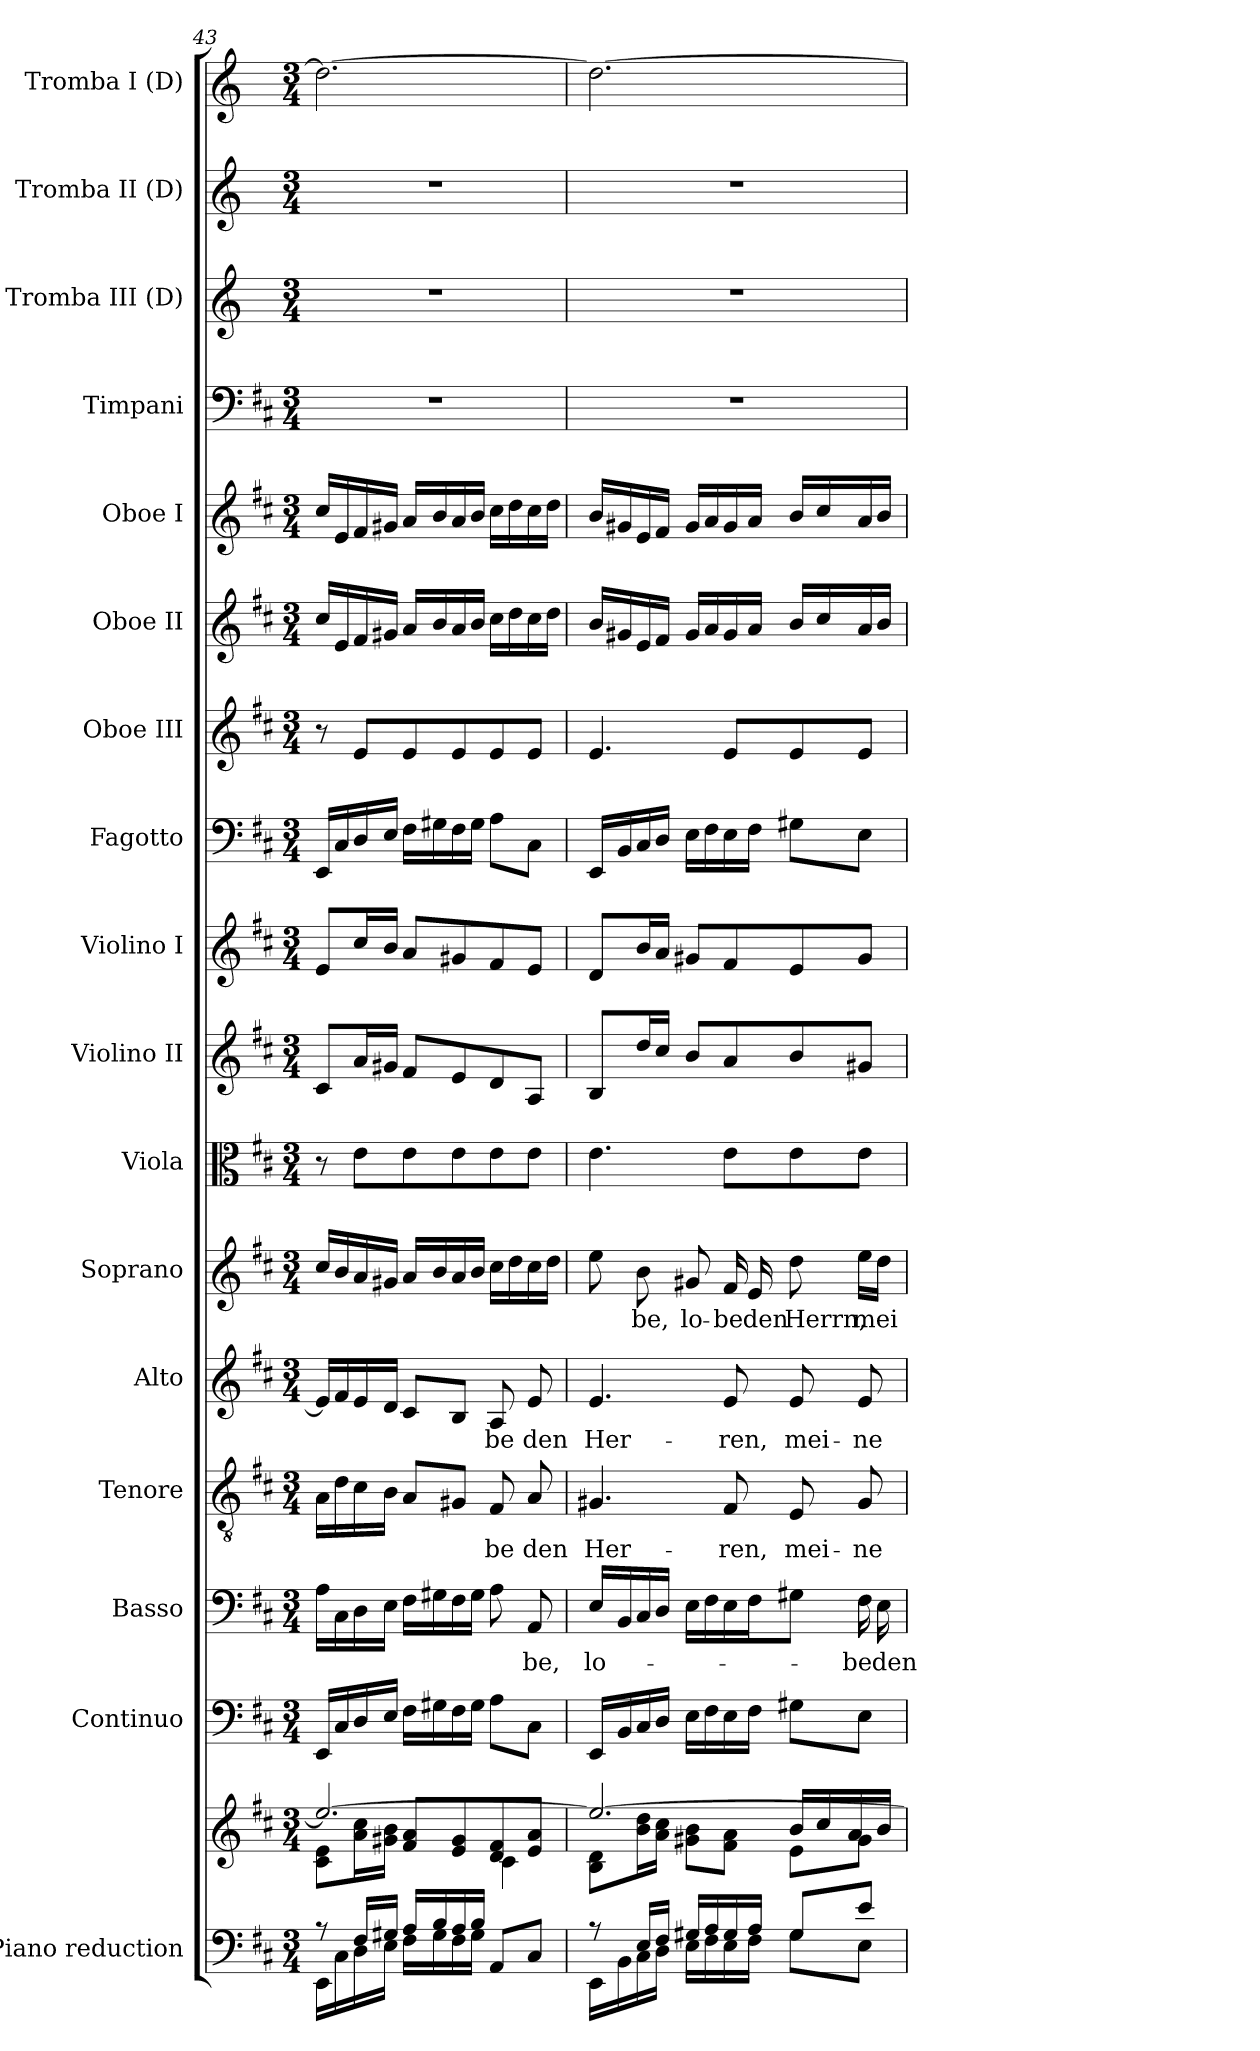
**kern	**kern	**kern	**kern	**text	**kern	**text	**kern	**text	**kern	**text	**kern	**kern	**kern	**kern	**kern	**kern	**kern	**kern	**kern	**kern	**kern
*part17	*part17	*part16	*part15	*part15	*part14	*part14	*part13	*part13	*part12	*part12	*part11	*part10	*part9	*part8	*part7	*part6	*part5	*part4	*part3	*part2	*part1
*staff18	*staff17	*staff16	*staff15	*staff15	*staff14	*staff14	*staff13	*staff13	*staff12	*staff12	*staff11	*staff10	*staff9	*staff8	*staff7	*staff6	*staff5	*staff4	*staff3	*staff2	*staff1
*I"Piano reduction	*	*I"Continuo	*I"Basso	*	*I"Tenore	*	*I"Alto	*	*I"Soprano	*	*I"Viola	*I"Violino II	*I"Violino I	*I"Fagotto	*I"Oboe III	*I"Oboe II	*I"Oboe I	*I"Timpani	*I"Tromba III (D)	*I"Tromba II (D)	*I"Tromba I (D)
*I'Pno	*	*	*	*	*	*	*	*	*	*	*	*	*	*	*I'Ob	*I'Ob	*I'Ob	*I'Timp	*	*	*
!!LO:PB:g=z
*clefF4	*clefG2	*clefF4	*clefF4	*	*clefGv2	*	*clefG2	*	*clefG2	*	*clefC3	*clefG2	*clefG2	*clefF4	*clefG2	*clefG2	*clefG2	*clefF4	*clefG2	*clefG2	*clefG2
*	*	*	*	*	*	*	*	*	*	*	*	*	*	*	*	*	*	*	*ITrd-1c-2	*ITrd-1c-2	*ITrd-1c-2
*k[f#c#]	*k[f#c#]	*k[f#c#]	*k[f#c#]	*	*k[f#c#]	*	*k[f#c#]	*	*k[f#c#]	*	*k[f#c#]	*k[f#c#]	*k[f#c#]	*k[f#c#]	*k[f#c#]	*k[f#c#]	*k[f#c#]	*k[f#c#]	*k[f#c#]	*k[f#c#]	*k[f#c#]
*M3/4	*M3/4	*M3/4	*M3/4	*	*M3/4	*	*M3/4	*	*M3/4	*	*M3/4	*M3/4	*M3/4	*M3/4	*M3/4	*M3/4	*M3/4	*M3/4	*M3/4	*M3/4	*M3/4
=43	=43	=43	=43	=43	=43	=43	=43	=43	=43	=43	=43	=43	=43	=43	=43	=43	=43	=43	=43	=43	=43
*^	*^	*	*	*	*	*	*	*	*	*	*	*	*	*	*	*	*	*	*	*	*
*	*	*	*^	*	*	*	*	*	*	*	*	*	*	*	*	*	*	*	*	*	*	*	*
8r	16EE\LL	2.ee/_	8c#\ 8e\L	2ryy	16EE/LL	16A\LL	.	16A\LL	.	16e/LL]	.	16cc#/LL	.	8r	8c#/L	8e/L	16EE/LL	8r	16cc#/LL	16cc#/LL	2.r	2.r	2.r	2.ee\_
.	16C#\	.	.	.	16C#/	16C#\	.	16d\	.	16f#/	.	16b/	.	.	.	.	16C#/	.	16e/	16e/	.	.	.	.
16F#/LL	16D\	.	16a\ 16cc#\L	.	16D/	16D\	.	16c#\	.	16e/	.	16a/	.	8e\L	16a/L	16cc#/L	16D/	8e/L	16f#/	16f#/	.	.	.	.
16G#X/JJ	16E\JJ	.	16g#X\ 16b\JJ	.	16E/JJ	16E\JJ	.	16B\JJ	.	16d/JJ	.	16g#X/JJ	.	.	16g#X/JJ	16b/JJ	16E/JJ	.	16g#X/JJ	16g#X/JJ	.	.	.	.
16A/LL	16F#\LL	.	8f#/ 8a/L	.	16F#\LL	16F#\LL	.	8A/L	.	8c#/L	.	16a/LL	.	8e\	8f#/L	8a/L	16F#\LL	8e/	16a/LL	16a/LL	.	.	.	.
16B/	16G#\	.	.	.	16G#X\	16G#X\	.	.	.	.	.	16b/	.	.	.	.	16G#X\	.	16b/	16b/	.	.	.	.
16A/	16F#\	.	8e/ 8g#/	.	16F#\	16F#\	.	8G#X/J	.	8B/J	.	16a/	.	8e\	8e/	8g#X/	16F#\	8e/	16a/	16a/	.	.	.	.
16B/JJ	16G#\JJ	.	.	.	16G#\JJ	16G#\JJ	.	.	.	.	.	16b/JJ	.	.	.	.	16G#\JJ	.	16b/JJ	16b/JJ	.	.	.	.
!	!	!	!	!	!	!	!	!	!LO:LY:b	!	!LO:LY:b	!	!	!	!	!	!	!	!	!	!	!	!	!
4ryy	8AA/L	.	8d/ 8f#/	4c#\	8A\L	8A\	.	8F#/	be	8A/	be	16cc#\LL	.	8e\	8d/	8f#/	8A\L	8e/	16cc#\LL	16cc#\LL	.	.	.	.
.	.	.	.	.	.	.	.	.	.	.	.	16dd\	.	.	.	.	.	.	16dd\	16dd\	.	.	.	.
!	!	!	!	!	!	!	!LO:LY:b	!	!LO:LY:b	!	!LO:LY:b	!	!	!	!	!	!	!	!	!	!	!	!	!
.	8C#/J	.	8e/ 8a/J	.	8C#\J	8AA/	be,	8A/	den	8e/	den	16cc#\	.	8e\J	8A/J	8e/J	8C#\J	8e/J	16cc#\	16cc#\	.	.	.	.
.	.	.	.	.	.	.	.	.	.	.	.	16dd\JJ	.	.	.	.	.	.	16dd\JJ	16dd\JJ	.	.	.	.
=44	=44	=44	=44	=44	=44	=44	=44	=44	=44	=44	=44	=44	=44	=44	=44	=44	=44	=44	=44	=44	=44	=44	=44	=44
!	!	!	!	!	!	!	!LO:LY:b	!	!LO:LY:b	!	!LO:LY:b	!	!	!	!	!	!	!	!	!	!	!	!	!
8r	16EE\LL	2.ee/_	8B\ 8d\L	2ryy	16EE/LL	16E/LL	lo-	4.G#X/	Her-	4.e/	Her-	8ee\	.	4.e\	8B/L	8d/L	16EE/LL	4.e/	16b/LL	16b/LL	2.r	2.r	2.r	2.ee\_
.	16BB\	.	.	.	16BB/	16BB/	.	.	.	.	.	.	.	.	.	.	16BB/	.	16g#X/	16g#X/	.	.	.	.
!	!	!	!	!	!	!	!	!	!	!	!	!	!LO:LY:b	!	!	!	!	!	!	!	!	!	!	!
16E/LL	16C#\	.	16b\ 16dd\L	.	16C#/	16C#/	.	.	.	.	.	8b\	-be,	.	16dd/L	16b/L	16C#/	.	16e/	16e/	.	.	.	.
16F#/JJ	16D\JJ	.	16a\ 16cc#\JJ	.	16D/JJ	16D/JJ	.	.	.	.	.	.	.	.	16cc#/JJ	16a/JJ	16D/JJ	.	16f#/JJ	16f#/JJ	.	.	.	.
!	!	!	!	!	!	!	!	!	!	!	!	!	!LO:LY:b	!	!	!	!	!	!	!	!	!	!	!
16G#X/LL	16E\LL	.	8g#X\ 8b\L	.	16E\LL	16E\LL	.	.	.	.	.	8g#X/	lo-	.	8b/L	8g#X/L	16E\LL	.	16g#/LL	16g#/LL	.	.	.	.
16A/	16F#\	.	.	.	16F#\	16F#\	.	.	.	.	.	.	.	.	.	.	16F#\	.	16a/	16a/	.	.	.	.
!	!	!	!	!	!	!	!	!	!LO:LY:b	!	!LO:LY:b	!	!LO:LY:b	!	!	!	!	!	!	!	!	!	!	!
16G#/	16E\	.	8f#\ 8a\J	.	16E\	16E\	.	8F#/	ren,	8e/	ren,	16f#/	be	8e\L	8a/	8f#/	16E\	8e/L	16g#/	16g#/	.	.	.	.
!	!	!	!	!	!	!	!	!	!	!	!	!	!LO:LY:b	!	!	!	!	!	!	!	!	!	!	!
16A/JJ	16F#\JJ	.	.	.	16F#\JJ	16F#\J	.	.	.	.	.	16e/	den	.	.	.	16F#\JJ	.	16a/JJ	16a/JJ	.	.	.	.
!	!	!	!	!	!	!	!	!	!LO:LY:b	!	!LO:LY:b	!	!LO:LY:b	!	!	!	!	!	!	!	!	!	!	!
8G#/L	8G#\L	.	8e\L	16b/LL	8G#X\L	8G#X\J	.	8E/	mei-	8e/	mei-	8dd\	Herrn,	8e\	8b/	8e/	8G#X\L	8e/	16b/LL	16b/LL	.	.	.	.
.	.	.	.	16cc#/	.	.	.	.	.	.	.	.	.	.	.	.	.	.	16cc#/	16cc#/	.	.	.	.
!	!	!	!	!	!	!	!LO:LY:b	!	!LO:LY:b	!	!LO:LY:b	!	!LO:LY:b	!	!	!	!	!	!	!	!	!	!	!
8e/J	8E\J	.	8g#\J	16a/	8E\J	16F#\	-be	8G#/	ne	8e/	ne	16ee\LL	mei-	8e\J	8g#X/J	8g#/J	8E\J	8e/J	16a/	16a/	.	.	.	.
!	!	!	!	!	!	!	!LO:LY:b	!	!	!	!	!	!	!	!	!	!	!	!	!	!	!	!	!
.	.	.	.	16b/JJ	.	16E\	den	.	.	.	.	16dd\JJ	.	.	.	.	.	.	16b/JJ	16b/JJ	.	.	.	.
*v	*v	*	*	*	*	*	*	*	*	*	*	*	*	*	*	*	*	*	*	*	*	*	*	*
*	*v	*v	*v	*	*	*	*	*	*	*	*	*	*	*	*	*	*	*	*	*	*	*	*
=	=	=	=	=	=	=	=	=	=	=	=	=	=	=	=	=	=	=	=	=	=
*-	*-	*-	*-	*-	*-	*-	*-	*-	*-	*-	*-	*-	*-	*-	*-	*-	*-	*-	*-	*-	*-
